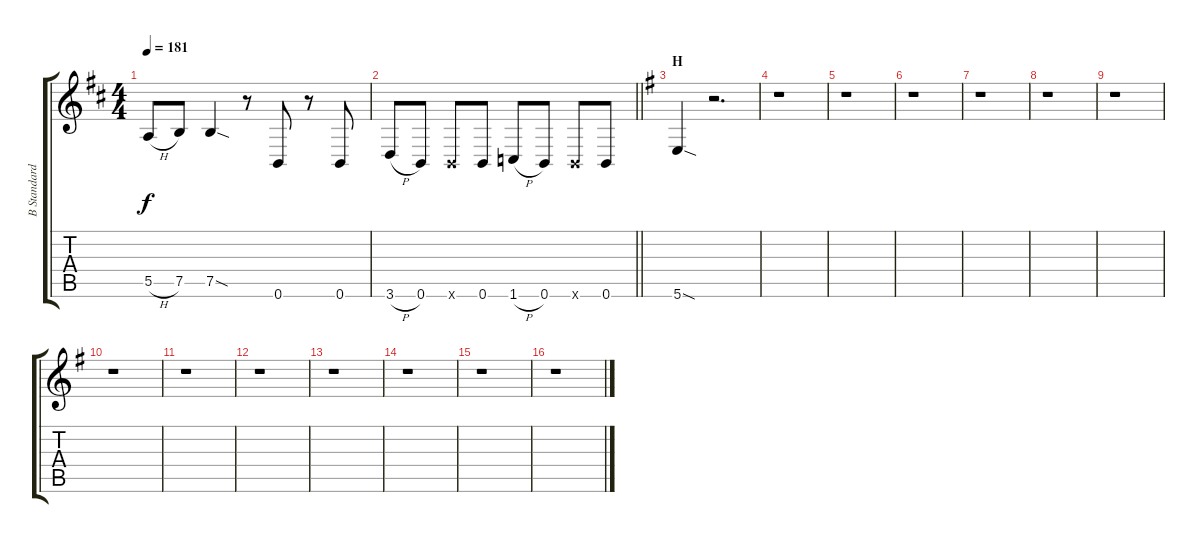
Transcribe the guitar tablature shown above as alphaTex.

\track ("B Standard Tuning Distortion" "B Standard") {instrument distortionguitar}
\staff {score tabs}
\tuning (B3 Gb3 D3 A2 E2 B1) {hide}
\ts (4 4)
\tempo 181
\clef g2
\ks d
5.5{h}.8{dy f} 7.5.8 7.5{sod}.4 r.8 0.6.8 r.8 0.6.8 |
\barLineRight lightlight
3.6{h}.8 0.6.8 0.6{x}.8 0.6.8 1.6{h}.8 0.6.8 0.6{x}.8 0.6.8 |
\section ("" "H")
\ks g
5.6{sod}.4 r.2{d} |
r.1 |
r.1 |
r.1 |
r.1 |
r.1 |
r.1 |
r.1 |
r.1 |
r.1 |
r.1 |
r.1 |
r.1 |
r.1
